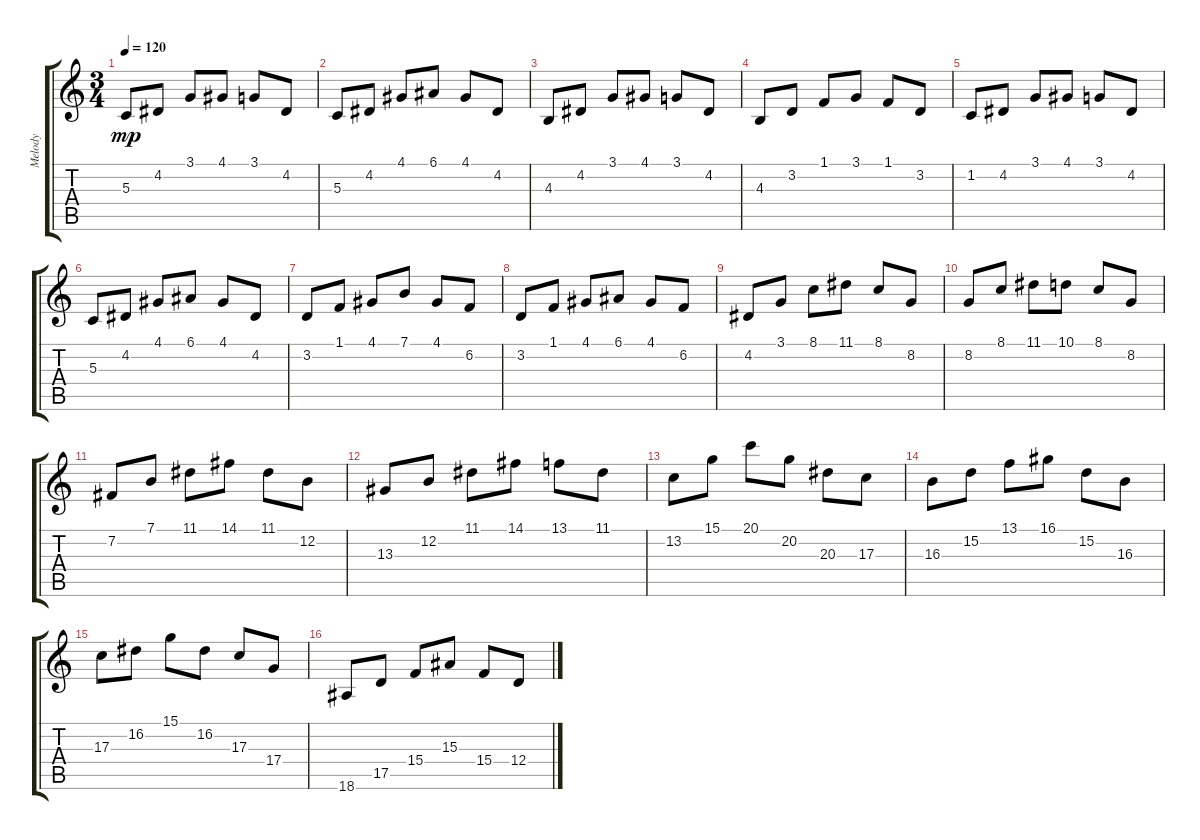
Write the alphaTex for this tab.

\track ("Melody" "Melody") {instrument orchestralharp}
\staff {score tabs}
\tuning (E4 B3 G3 D3 A2 E2) {hide}
\ts (3 4)
\tempo 120
\clef g2
\ks c
5.3.8{dy mp instrument orchestralharp} 4.2.8 3.1.8 4.1.8 3.1.8 4.2.8 |
5.3.8 4.2.8 4.1.8 6.1.8 4.1.8 4.2.8 |
4.3.8 4.2.8 3.1.8 4.1.8 3.1.8 4.2.8 |
4.3.8 3.2.8 1.1.8 3.1.8 1.1.8 3.2.8 |
1.2.8 4.2.8 3.1.8 4.1.8 3.1.8 4.2.8 |
5.3.8 4.2.8 4.1.8 6.1.8 4.1.8 4.2.8 |
3.2.8 1.1.8 4.1.8 7.1.8 4.1.8 6.2.8 |
3.2.8 1.1.8 4.1.8 6.1.8 4.1.8 6.2.8 |
4.2.8 3.1.8 8.1.8 11.1.8 8.1.8 8.2.8 |
8.2.8 8.1.8 11.1.8 10.1.8 8.1.8 8.2.8 |
7.2.8 7.1.8 11.1.8 14.1.8 11.1.8 12.2.8 |
13.3.8 12.2.8 11.1.8 14.1.8 13.1.8 11.1.8 |
13.2.8 15.1.8 20.1.8 20.2.8 20.3.8 17.3.8 |
16.3.8 15.2.8 13.1.8 16.1.8 15.2.8 16.3.8 |
17.3.8 16.2.8 15.1.8 16.2.8 17.3.8 17.4.8 |
18.6.8 17.5.8 15.4.8 15.3.8 15.4.8 12.4.8
